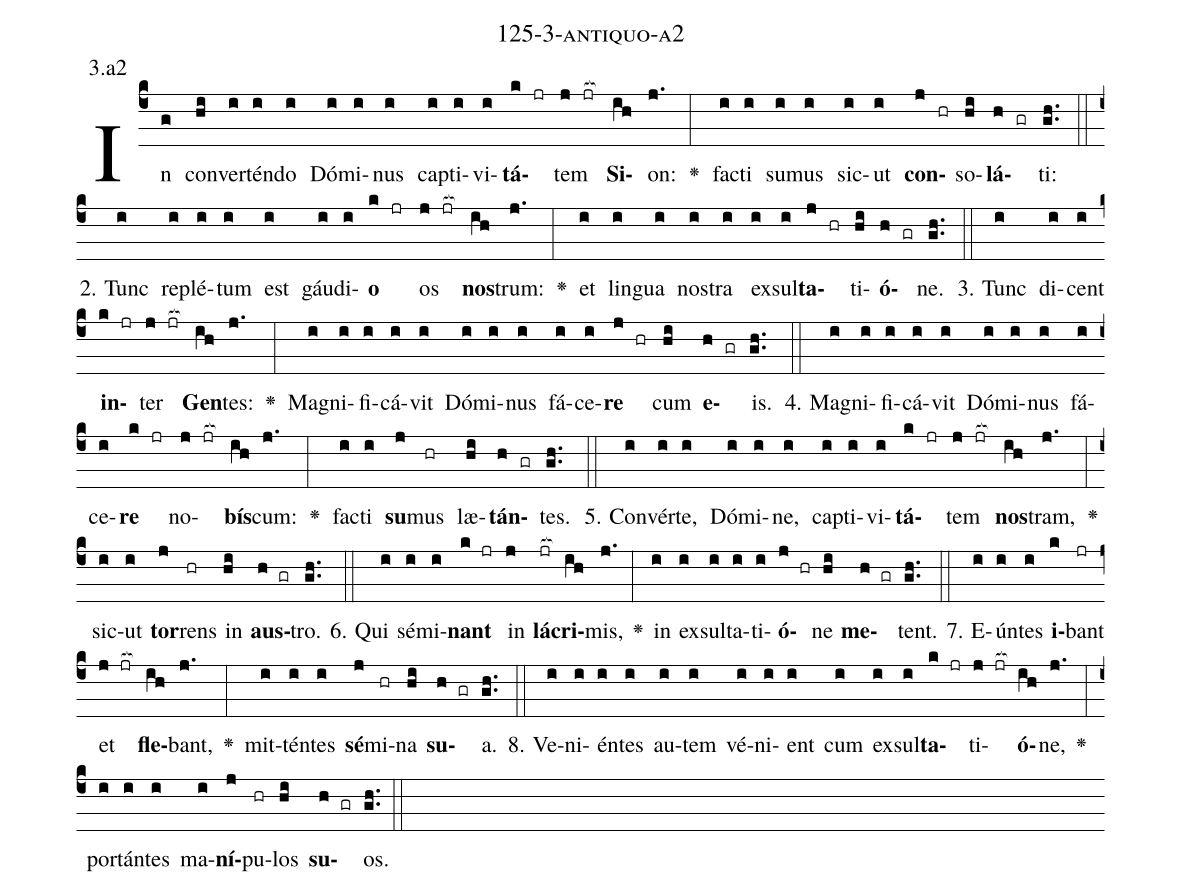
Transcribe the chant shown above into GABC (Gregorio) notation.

name: 125-3-antiquo-a2;
annotation: 3.a2;
%%
(c4)In(g) con(hi)ver(i)tén(i)do(i) Dó(i)mi(i)nus(i) cap(i)ti(i)vi(i)<b>tá</b>(k jr)tem(j jr[ocb:1{]) <b>Si</b>(ih[ocb:0}])on:(j.) <v>\greheightstar</v>(:) fac(i)ti(i) su(i)mus(i) sic(i)ut(i) <b>con</b>(j hr)so(hi)<b>lá</b>(h gr)ti:(gh..) (::)
2. Tunc(i) re(i)plé(i)tum(i) est(i) gáu(i)di(i)<b>o</b>(k jr) os(j jr[ocb:1{]) <b>nos</b>(ih[ocb:0}])trum:(j.) <v>\greheightstar</v>(:) et(i) lin(i)gua(i) nos(i)tra(i) ex(i)sul(i)<b>ta</b>(j hr)ti(hi)<b>ó</b>(h gr)ne.(gh..) (::)
3. Tunc(i) di(i)cent(i) <b>in</b>(k jr)ter(j jr[ocb:1{]) <b>Gen</b>(ih[ocb:0}])tes:(j.) <v>\greheightstar</v>(:) Ma(i)gni(i)fi(i)cá(i)vit(i) Dó(i)mi(i)nus(i) fá(i)ce(i)<b>re</b>(j hr) cum(hi) <b>e</b>(h gr)is.(gh..) (::)
4. Ma(i)gni(i)fi(i)cá(i)vit(i) Dó(i)mi(i)nus(i) fá(i)ce(i)<b>re</b>(k jr) no(j jr[ocb:1{])<b>bís</b>(ih[ocb:0}])cum:(j.) <v>\greheightstar</v>(:) fac(i)ti(i) <b>su</b>(j)mus(hr) læ(hi)<b>tán</b>(h gr)tes.(gh..) (::)
5. Con(i)vér(i)te,(i) Dó(i)mi(i)ne,(i) cap(i)ti(i)vi(i)<b>tá</b>(k jr)tem(j jr[ocb:1{]) <b>nos</b>(ih[ocb:0}])tram,(j.) <v>\greheightstar</v>(:) sic(i)ut(i) <b>tor</b>(j)rens(hr) in(hi) <b>aus</b>(h gr)tro.(gh..) (::)
6. Qui(i) sé(i)mi(i)<b>nant</b>(k jr) in(j) <b>lá</b>(jr[ocb:1{])<b>cri</b>(ih[ocb:0}])mis,(j.) <v>\greheightstar</v>(:) in(i) ex(i)sul(i)ta(i)ti(i)<b>ó</b>(j hr)ne(hi) <b>me</b>(h gr)tent.(gh..) (::)
7. E(i)ún(i)tes(i) <b>i</b>(k)bant(jr) et(j jr[ocb:1{]) <b>fle</b>(ih[ocb:0}])bant,(j.) <v>\greheightstar</v>(:) mit(i)tén(i)tes(i) <b>sé</b>(j)mi(hr)na(hi) <b>su</b>(h gr)a.(gh..) (::)
8. Ve(i)ni(i)én(i)tes(i) au(i)tem(i) vé(i)ni(i)ent(i) cum(i) ex(i)sul(i)<b>ta</b>(k jr)ti(j jr[ocb:1{])<b>ó</b>(ih[ocb:0}])ne,(j.) <v>\greheightstar</v>(:) por(i)tán(i)tes(i) ma(i)<b>ní</b>(j)pu(hr)los(hi) <b>su</b>(h gr)os.(gh..) (::)
